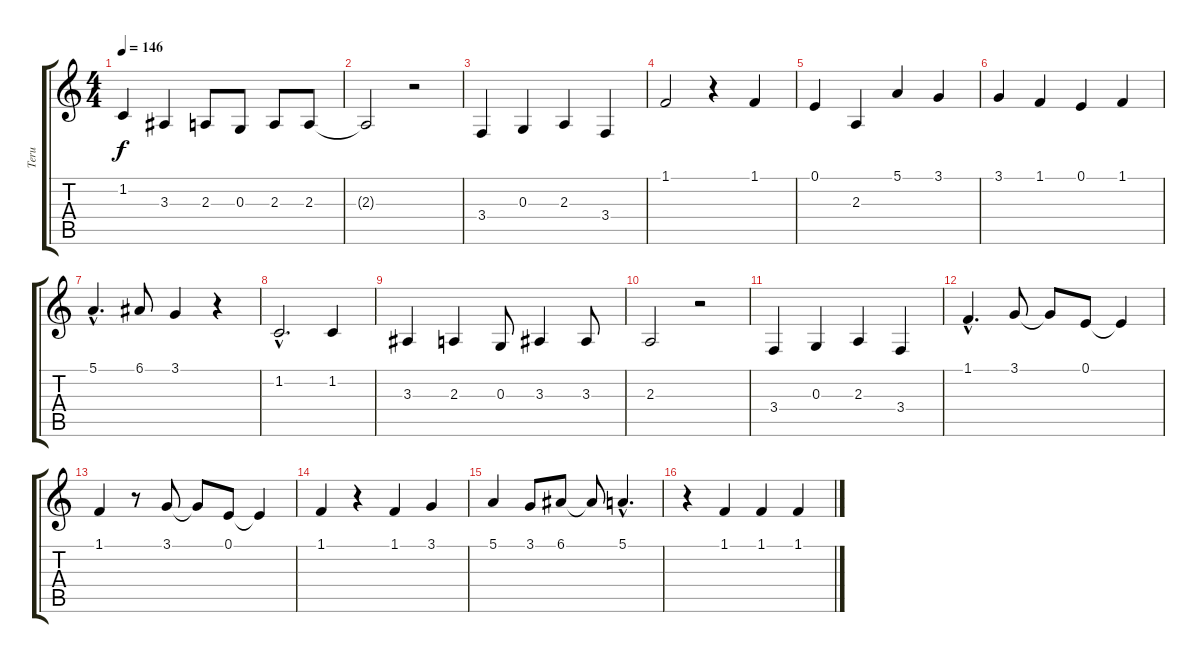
\track ("Teru" "Teru") {instrument englishhorn}
\staff {score tabs}
\tuning (E4 B3 G3 D3 A2 E2) {hide}
\ts (4 4)
\tempo 146
\clef g2
\ks c
1.2.4{dy f} 3.3.4 2.3.8 0.3.8 2.3.8 2.3.8 |
2.3{t}.2 r.2 |
3.4.4 0.3.4 2.3.4 3.4.4 |
1.1.2 r.4 1.1.4 |
0.1.4 2.3.4 5.1.4 3.1.4 |
3.1.4 1.1.4 0.1.4 1.1.4 |
5.1{hac}.4{d} 6.1.8 3.1.4 r.4 |
1.2{hac}.2{d} 1.2.4 |
3.3.4 2.3.4 0.3.8 3.3.4 3.3.8 |
2.3.2 r.2 |
3.4.4 0.3.4 2.3.4 3.4.4 |
1.1{hac}.4{d} 3.1.8 3.1{t}.8 0.1.8 0.1{t}.4 |
1.1.4 r.8 3.1.8 3.1{t}.8 0.1.8 0.1{t}.4 |
1.1.4 r.4 1.1.4 3.1.4 |
5.1.4 3.1.8 6.1.8 6.1{t}.8 5.1{hac}.4{d} |
r.4 1.1.4 1.1.4 1.1.4
